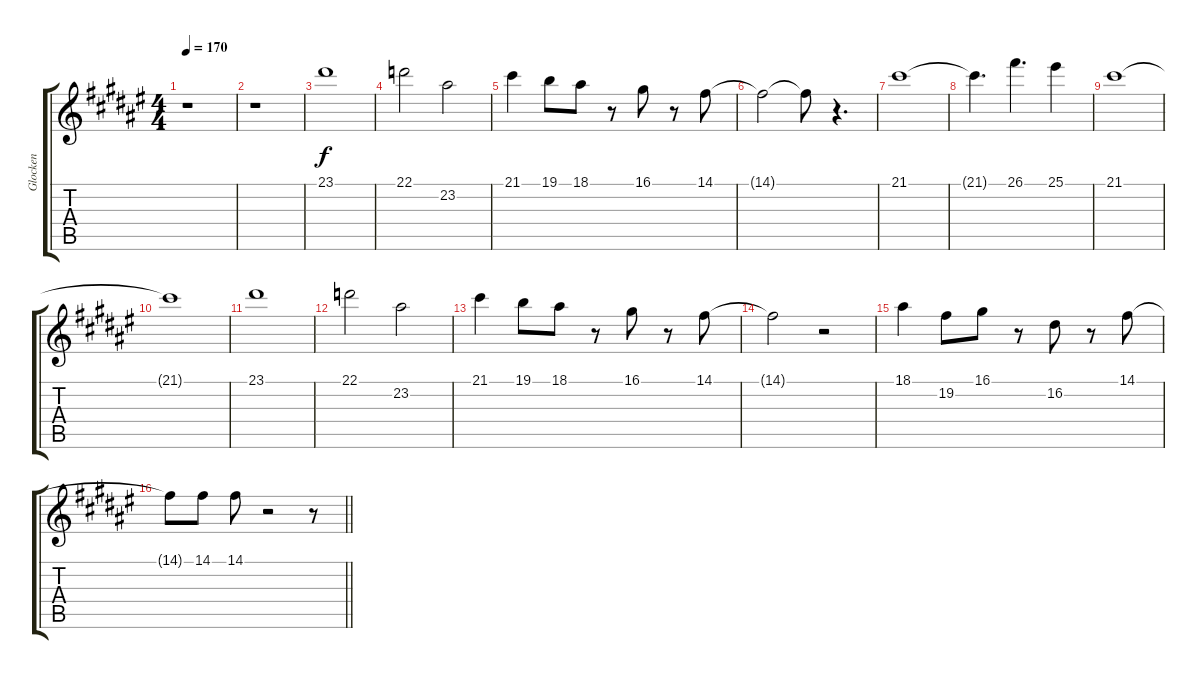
\track ("Glocken" "Glocken") {instrument glockenspiel}
\staff {score tabs}
\tuning (E4 B3 G3 D3 A2 E2) {hide}
\ts (4 4)
\tempo 170
\clef g2
\ks f#
r.1{dy f} |
r.1 |
23.1.1 |
22.1.2 23.2.2 |
21.1.4 19.1.8 18.1.8 r.8 16.1.8 r.8 14.1.8 |
14.1{t}.2 14.1{t}.8 r.4{d} |
21.1.1 |
21.1{t}.4{d} 26.1.4{d} 25.1.4 |
21.1.1 |
21.1{t}.1 |
23.1.1 |
22.1.2 23.2.2 |
21.1.4 19.1.8 18.1.8 r.8 16.1.8 r.8 14.1.8 |
14.1{t}.2 r.2 |
18.1.4 19.2.8 16.1.8 r.8 16.2.8 r.8 14.1.8 |
\barLineRight lightlight
14.1{t}.8 14.1.8 14.1.8 r.2 r.8
